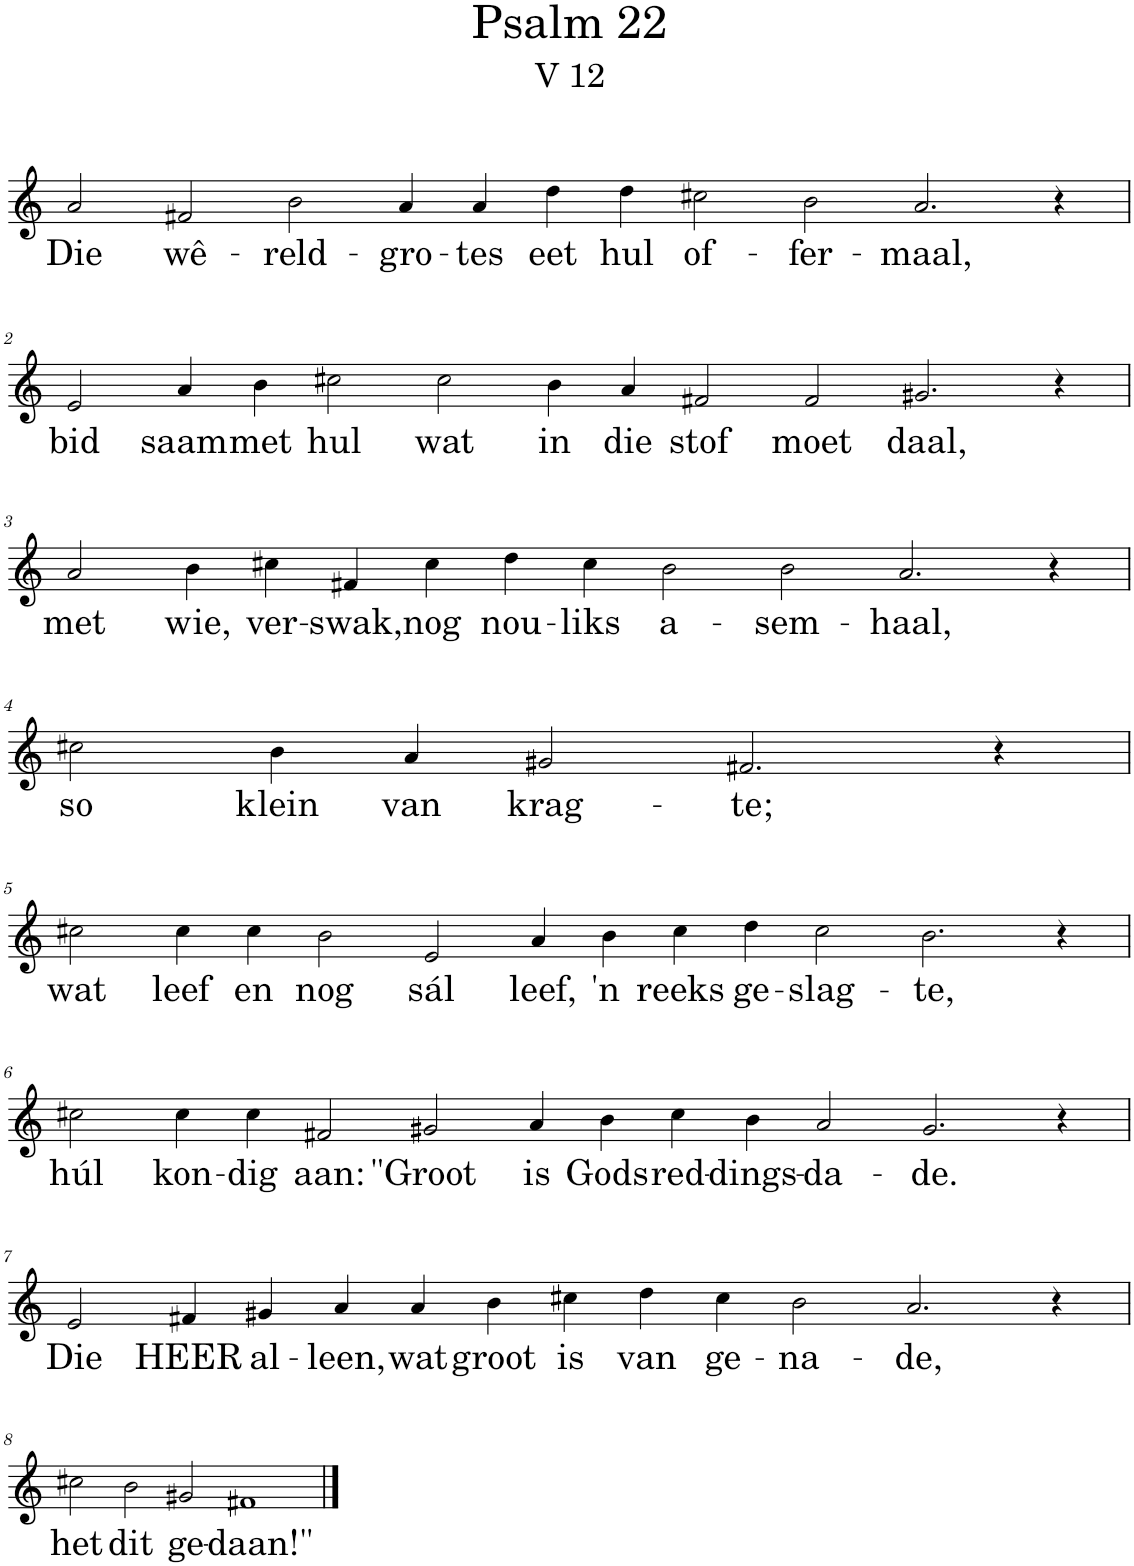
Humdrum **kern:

**kern	**text
*part1	*part1
*staff1	*staff1
*I"Pipe Organ	*
*I'Org.	*
*clefG2	*
*k[]	*
*M18/4	*
=1	=1
!	!LO:LY:b
2a/	Die
!	!LO:LY:b
2f#X/	wê-
!	!LO:LY:b
2b\	-reld-
!	!LO:LY:b
4a/	-gro-
!	!LO:LY:b
4a/	-tes
!	!LO:LY:b
4dd\	eet
!	!LO:LY:b
4dd\	hul
!	!LO:LY:b
2cc#X\	of-
!	!LO:LY:b
2b\	-fer-
!	!LO:LY:b
2.a/	-maal,
4r	.
!!LO:LB:g=z
=2	=2
!	!LO:LY:b
2e/	bid
!	!LO:LY:b
4a/	saam
!	!LO:LY:b
4b\	met
!	!LO:LY:b
2cc#X\	hul
!	!LO:LY:b
2cc#\	wat
!	!LO:LY:b
4b\	in
!	!LO:LY:b
4a/	die
!	!LO:LY:b
2f#X/	stof
!	!LO:LY:b
2f#/	moet
!	!LO:LY:b
2.g#X/	daal,
4r	.
!!LO:LB:g=z
=3	=3
*M16/4	*
!	!LO:LY:b
2a/	met
!	!LO:LY:b
4b\	wie,
!	!LO:LY:b
4cc#X\	ver-
!	!LO:LY:b
4f#X/	-swak,
!	!LO:LY:b
4cc#\	nog
!	!LO:LY:b
4dd\	nou-
!	!LO:LY:b
4cc#\	-liks
!	!LO:LY:b
2b\	a-
!	!LO:LY:b
2b\	-sem-
!	!LO:LY:b
2.a/	-haal,
4r	.
!!LO:LB:g=z
=4	=4
*M10/4	*
!	!LO:LY:b
2cc#X\	so
!	!LO:LY:b
4b\	klein
!	!LO:LY:b
4a/	van
!	!LO:LY:b
2g#X/	krag-
!	!LO:LY:b
2.f#X/	-te;
4r	.
!!LO:LB:g=z
=5	=5
*M18/4	*
!	!LO:LY:b
2cc#X\	wat
!	!LO:LY:b
4cc#\	leef
!	!LO:LY:b
4cc#\	en
!	!LO:LY:b
2b\	nog
!	!LO:LY:b
2e/	sál
!	!LO:LY:b
4a/	leef,
!	!LO:LY:b
4b\	'n
!	!LO:LY:b
4cc#\	reeks
!	!LO:LY:b
4dd\	ge-
!	!LO:LY:b
2cc#\	-slag-
!	!LO:LY:b
2.b\	-te,
4r	.
!!LO:LB:g=z
=6	=6
!	!LO:LY:b
2cc#X\	húl
!	!LO:LY:b
4cc#\	kon-
!	!LO:LY:b
4cc#\	-dig
!	!LO:LY:b
2f#X/	aan:
!	!LO:LY:b
2g#X/	"Groot
!	!LO:LY:b
4a/	is
!	!LO:LY:b
4b\	Gods
!	!LO:LY:b
4cc#\	red-
!	!LO:LY:b
4b\	-dings-
!	!LO:LY:b
2a/	-da-
!	!LO:LY:b
2.g#/	-de.
4r	.
!!LO:LB:g=z
=7	=7
*M16/4	*
!	!LO:LY:b
2e/	Die
!	!LO:LY:b
4f#X/	HEER
!	!LO:LY:b
4g#X/	al-
!	!LO:LY:b
4a/	-leen,
!	!LO:LY:b
4a/	wat
!	!LO:LY:b
4b\	groot
!	!LO:LY:b
4cc#X\	is
!	!LO:LY:b
4dd\	van
!	!LO:LY:b
4cc#\	ge-
!	!LO:LY:b
2b\	-na-
!	!LO:LY:b
2.a/	-de,
4r	.
!!LO:LB:g=z
=8	=8
*M10/4	*
!	!LO:LY:b
2cc#X\	het
!	!LO:LY:b
2b\	dit
!	!LO:LY:b
2g#X/	ge-
!	!LO:LY:b
1f#X	-daan!"
==	==
*-	*-
